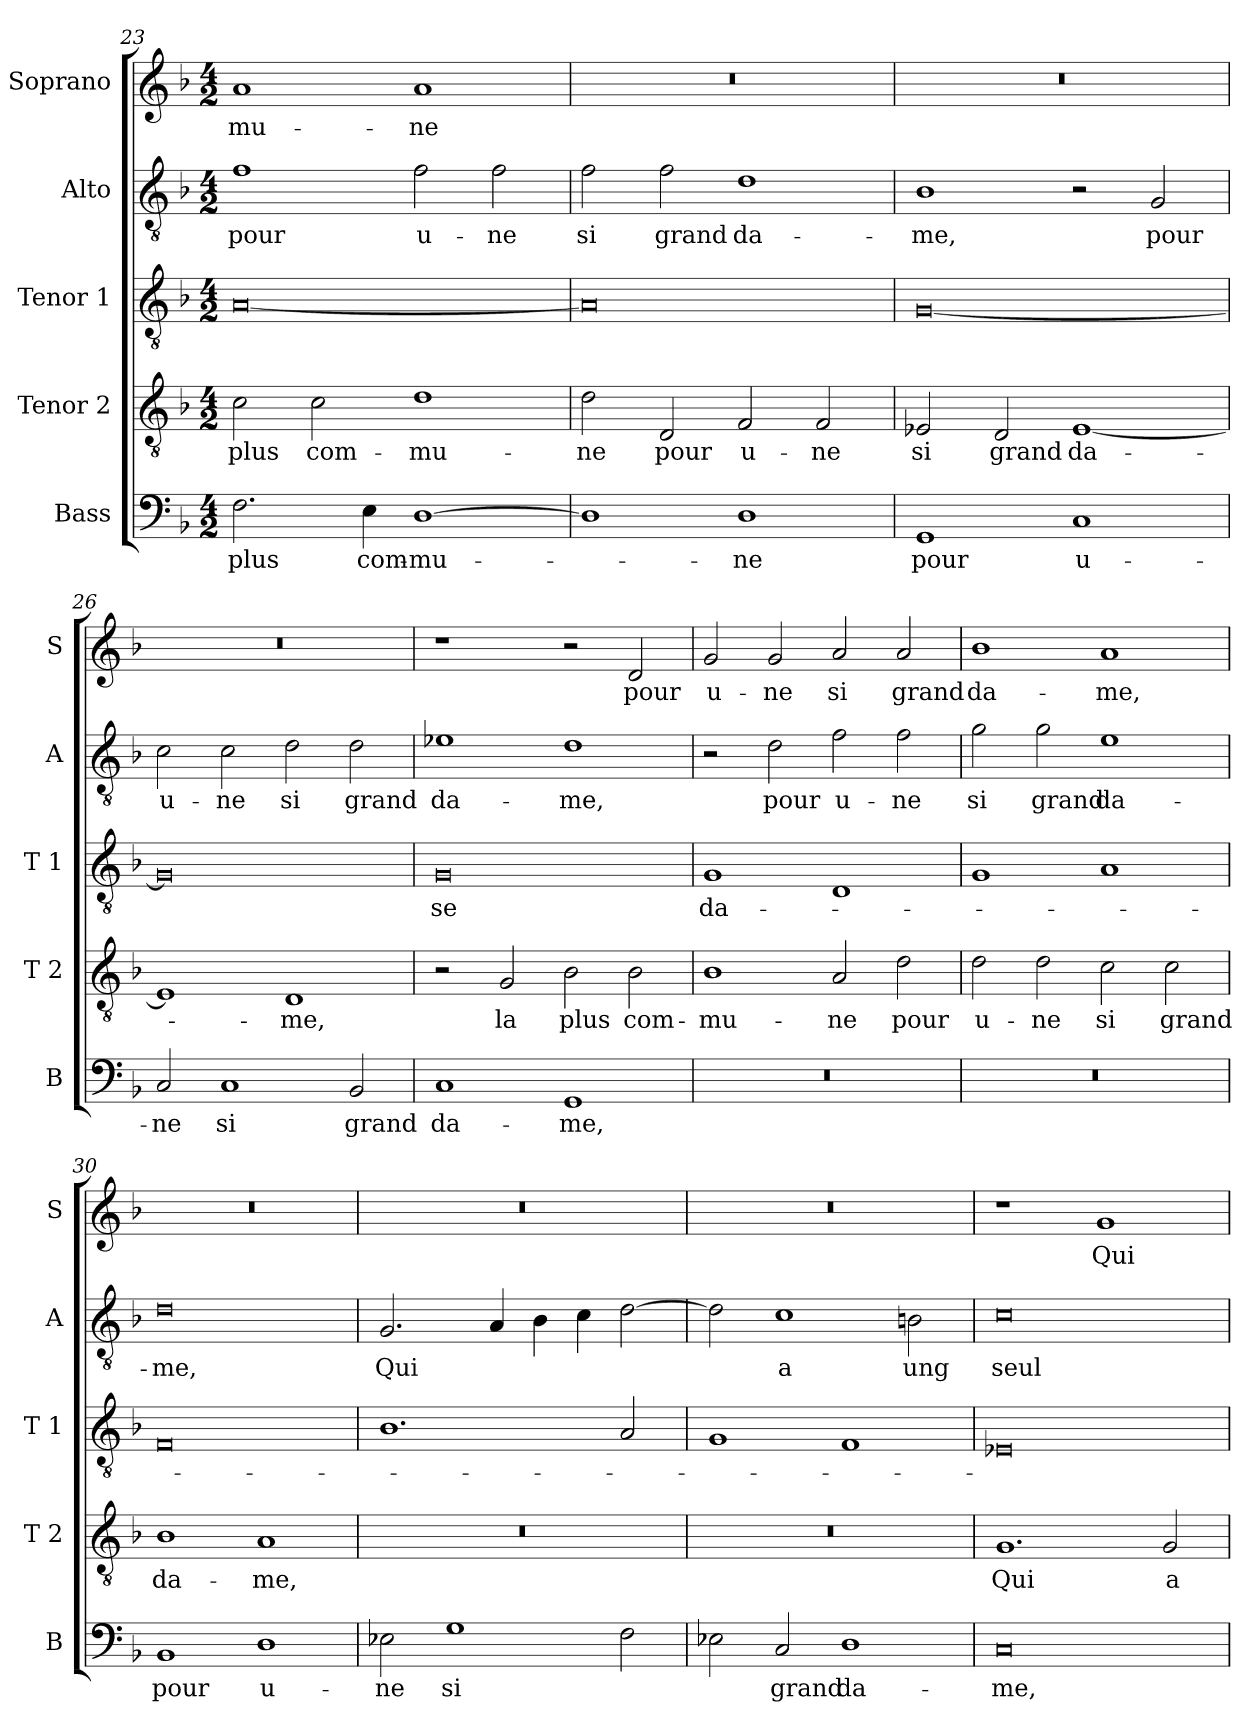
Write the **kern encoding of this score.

**kern	**text	**kern	**text	**kern	**text	**kern	**text	**kern	**text
*part5	*part5	*part4	*part4	*part3	*part3	*part2	*part2	*part1	*part1
*staff5	*staff5	*staff4	*staff4	*staff3	*staff3	*staff2	*staff2	*staff1	*staff1
*I"Bass	*	*I"Tenor 2	*	*I"Tenor 1	*	*I"Alto	*	*I"Soprano	*
*I'B	*	*I'T 2	*	*I'T 1	*	*I'A	*	*I'S	*
*clefF4	*	*clefGv2	*	*clefGv2	*	*clefGv2	*	*clefG2	*
*k[b-]	*	*k[b-]	*	*k[b-]	*	*k[b-]	*	*k[b-]	*
*F:	*	*F:	*	*F:	*	*F:	*	*F:	*
*M4/2	*	*M4/2	*	*M4/2	*	*M4/2	*	*M4/2	*
=23	=23	=23	=23	=23	=23	=23	=23	=23	=23
!	!LO:LY:b	!	!LO:LY:b	!	!	!	!LO:LY:b	!	!LO:LY:b
2.F\	plus	2c\	plus	[0A	.	1f	pour	1a	-mu-
!	!	!	!LO:LY:b	!	!	!	!	!	!
.	.	2c\	com-	.	.	.	.	.	.
!	!LO:LY:b	!	!	!	!	!	!	!	!
4E\	com-	.	.	.	.	.	.	.	.
!	!LO:LY:b	!	!LO:LY:b	!	!	!	!LO:LY:b	!	!LO:LY:b
[1D	-mu-	1d	-mu-	.	.	2f\	u-	1a	-ne
!	!	!	!	!	!	!	!LO:LY:b	!	!
.	.	.	.	.	.	2f\	-ne	.	.
=24	=24	=24	=24	=24	=24	=24	=24	=24	=24
!	!	!	!LO:LY:b	!	!	!	!LO:LY:b	!	!
1D]	.	2d\	-ne	0A]	.	2f\	si	0r	.
!	!	!	!LO:LY:b	!	!	!	!LO:LY:b	!	!
.	.	2D/	pour	.	.	2f\	grand	.	.
!	!LO:LY:b	!	!LO:LY:b	!	!	!	!LO:LY:b	!	!
1D	-ne	2F/	u-	.	.	1d	da-	.	.
!	!	!	!LO:LY:b	!	!	!	!	!	!
.	.	2F/	-ne	.	.	.	.	.	.
!!LO:LB:g=z
=25	=25	=25	=25	=25	=25	=25	=25	=25	=25
!	!LO:LY:b	!	!LO:LY:b	!	!	!	!LO:LY:b	!	!
1GG	pour	2E-X/	si	[0G	.	1B-	-me,	0r	.
!	!	!	!LO:LY:b	!	!	!	!	!	!
.	.	2D/	grand	.	.	.	.	.	.
!	!LO:LY:b	!	!LO:LY:b	!	!	!	!	!	!
1C	u-	[1E-	da-	.	.	2r	.	.	.
!	!	!	!	!	!	!	!LO:LY:b	!	!
.	.	.	.	.	.	2G/	pour	.	.
=26	=26	=26	=26	=26	=26	=26	=26	=26	=26
!	!LO:LY:b	!	!	!	!	!	!LO:LY:b	!	!
2C/	-ne	1E-]	.	0G]	.	2c\	u-	0r	.
!	!LO:LY:b	!	!	!	!	!	!LO:LY:b	!	!
1C	si	.	.	.	.	2c\	-ne	.	.
!	!	!	!LO:LY:b	!	!	!	!LO:LY:b	!	!
.	.	1D	-me,	.	.	2d\	si	.	.
!	!LO:LY:b	!	!	!	!	!	!LO:LY:b	!	!
2BB-/	grand	.	.	.	.	2d\	grand	.	.
=27	=27	=27	=27	=27	=27	=27	=27	=27	=27
!	!LO:LY:b	!	!	!	!LO:LY:b	!	!LO:LY:b	!	!
1C	da-	2r	.	0G	-se	1e-X	da-	1r	.
!	!	!	!LO:LY:b	!	!	!	!	!	!
.	.	2G/	la	.	.	.	.	.	.
!	!LO:LY:b	!	!LO:LY:b	!	!	!	!LO:LY:b	!	!
1GG	-me,	2B-\	plus	.	.	1d	-me,	2r	.
!	!	!	!LO:LY:b	!	!	!	!	!	!LO:LY:b
.	.	2B-\	com-	.	.	.	.	2d/	pour
=28	=28	=28	=28	=28	=28	=28	=28	=28	=28
!	!	!	!LO:LY:b	!	!LO:LY:b	!	!	!	!LO:LY:b
0r	.	1B-	-mu-	1G	da-	2r	.	2g/	u-
!	!	!	!	!	!	!	!LO:LY:b	!	!LO:LY:b
.	.	.	.	.	.	2d\	pour	2g/	-ne
!	!	!	!LO:LY:b	!	!	!	!LO:LY:b	!	!LO:LY:b
.	.	2A/	-ne	1D	.	2f\	u-	2a/	si
!	!	!	!LO:LY:b	!	!	!	!LO:LY:b	!	!LO:LY:b
.	.	2d\	pour	.	.	2f\	-ne	2a/	grand
=29	=29	=29	=29	=29	=29	=29	=29	=29	=29
!	!	!	!LO:LY:b	!	!	!	!LO:LY:b	!	!LO:LY:b
0r	.	2d\	u-	1G	.	2g\	si	1b-	da-
!	!	!	!LO:LY:b	!	!	!	!LO:LY:b	!	!
.	.	2d\	-ne	.	.	2g\	grand	.	.
!	!	!	!LO:LY:b	!	!	!	!LO:LY:b	!	!LO:LY:b
.	.	2c\	si	1A	.	1e	da-	1a	-me,
!	!	!	!LO:LY:b	!	!	!	!	!	!
.	.	2c\	grand	.	.	.	.	.	.
=30	=30	=30	=30	=30	=30	=30	=30	=30	=30
!	!LO:LY:b	!	!LO:LY:b	!	!	!	!LO:LY:b	!	!
1BB-	pour	1B-	da-	0F	.	0d	-me,	0r	.
!	!LO:LY:b	!	!LO:LY:b	!	!	!	!	!	!
1D	u-	1A	-me,	.	.	.	.	.	.
!!LO:PB:g=z
=31	=31	=31	=31	=31	=31	=31	=31	=31	=31
!	!LO:LY:b	!	!	!	!	!	!LO:LY:b	!	!
2E-X\	-ne	0r	.	1.B-	.	2.G/	Qui	0r	.
!	!LO:LY:b	!	!	!	!	!	!	!	!
1G	si	.	.	.	.	.	.	.	.
.	.	.	.	.	.	4A/	.	.	.
.	.	.	.	.	.	4B-\	.	.	.
.	.	.	.	.	.	4c\	.	.	.
2F\	.	.	.	2A/	.	[2d\	.	.	.
=32	=32	=32	=32	=32	=32	=32	=32	=32	=32
2E-X\	.	0r	.	1G	.	2d\]	.	0r	.
!	!LO:LY:b	!	!	!	!	!	!LO:LY:b	!	!
2C/	grand	.	.	.	.	1c	a	.	.
!	!LO:LY:b	!	!	!	!	!	!	!	!
1D	da-	.	.	1F	.	.	.	.	.
!	!	!	!	!	!	!	!LO:LY:b	!	!
.	.	.	.	.	.	2Bn\	ung	.	.
=33	=33	=33	=33	=33	=33	=33	=33	=33	=33
!	!LO:LY:b	!	!LO:LY:b	!	!	!	!LO:LY:b	!	!
0C	-me,	1.G	Qui	0E-X	.	0c	seul	1r	.
!	!	!	!	!	!	!	!	!	!LO:LY:b
.	.	.	.	.	.	.	.	1g	Qui
!	!	!	!LO:LY:b	!	!	!	!	!	!
.	.	2G/	a	.	.	.	.	.	.
=	=	=	=	=	=	=	=	=	=
*-	*-	*-	*-	*-	*-	*-	*-	*-	*-
